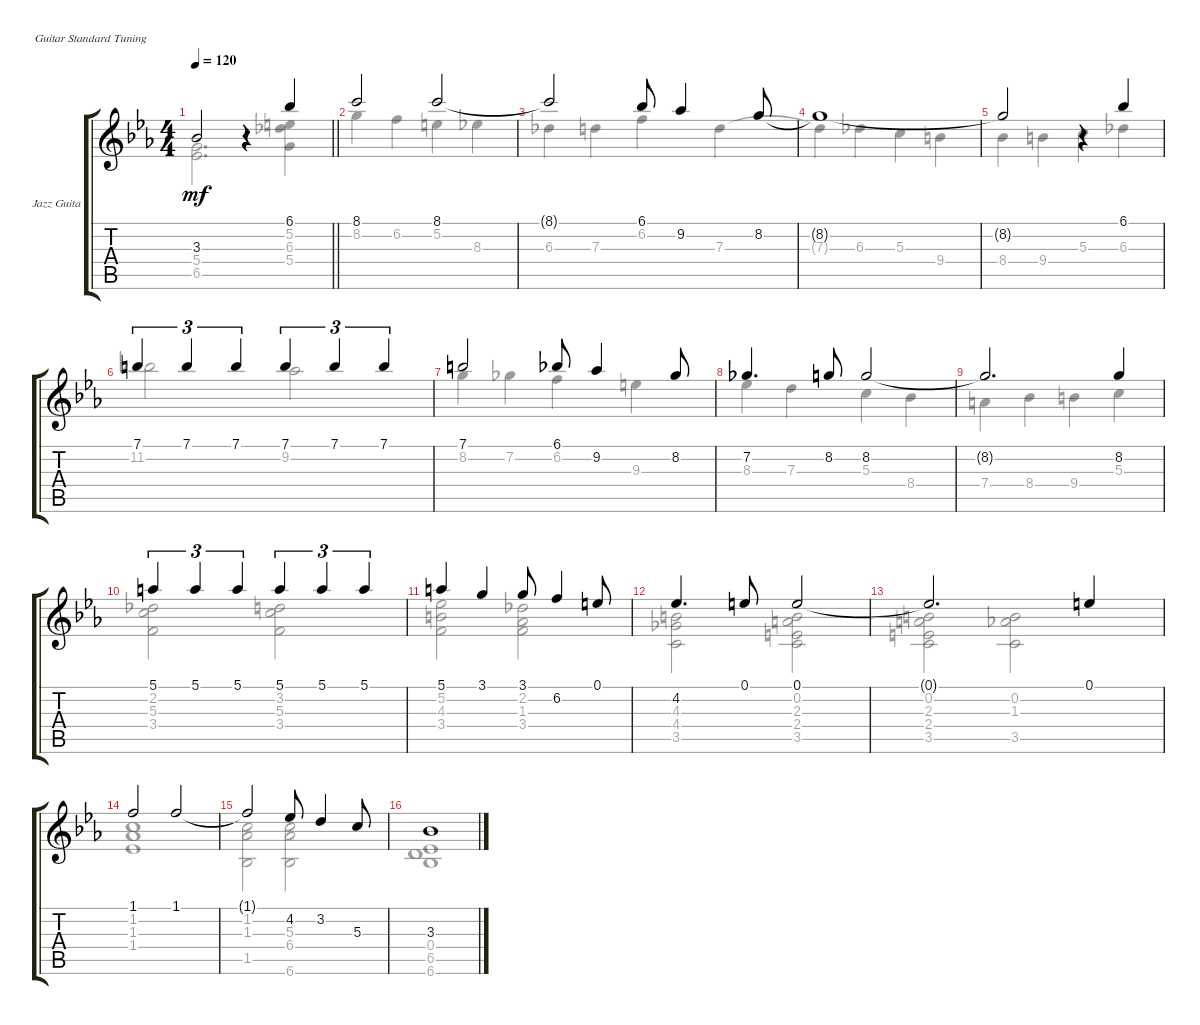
\bracketExtendMode groupsimilarinstruments
\firstSystemTrackNameOrientation horizontal
\otherSystemsTrackNameOrientation horizontal
\track ("Jazz Guitar" "Jazz Guita") {instrument electricguitarjazz}
\staff {score tabs}
\tuning (E4 B3 G3 D3 A2 E2)
\voice
\ts (4 4)
\tempo 120
\clef g2
\barLineRight lightlight
\ks eb
3.3{t}.2{dy mf} r.4 6.1.4 |
\section ("" "")
8.1.2 8.1.2 |
8.1{t}.2 6.1.8 9.2.4 8.2.8 |
8.2{t}.1 |
8.2{t}.2 r.4 6.1.4 |
7.1.4{tu (3 2)} 7.1.4{tu (3 2)} 7.1.4{tu (3 2)} 7.1.4{tu (3 2)} 7.1.4{tu (3 2)} 7.1.4{tu (3 2)} |
7.1.2 6.1.8 9.2.4 8.2.8 |
7.2.4{d} 8.2.8 8.2.2 |
8.2{t}.2{d} 8.2.4 |
5.1.4{tu (3 2)} 5.1.4{tu (3 2)} 5.1.4{tu (3 2)} 5.1.4{tu (3 2)} 5.1.4{tu (3 2)} 5.1.4{tu (3 2)} |
5.1.4 3.1.4 3.1.8 6.2.4 0.1.8 |
4.2.4{d} 0.1.8 0.1.2 |
0.1{t}.2{d} 0.1.4 |
1.1.2 1.1.2 |
1.1{t}.2 4.2.8 3.2.4 5.3.8 |
3.3.1
\voice
\clef g2
\ottava regular
\simile none
\barLineRight lightlight
\ks eb
(5.4 6.5{t}).2{d dy mf} (5.2 6.3 5.4).4 |
8.2.4 6.2.4 5.2.4 8.3.4 |
6.3.4 7.3.4 6.2.4 7.3.4 |
7.3{t}.4 6.3.4 5.3.4 9.4.4 |
8.4.4 9.4.4 5.3.4 6.3.4 |
11.2.2 9.2.2 |
8.2.4 7.2.4 6.2.4 9.3.4 |
8.3.4 7.3.4 5.3.4 8.4.4 |
7.4.4 8.4.4 9.4.4 5.3.4 |
(2.2 5.3 3.4).2 (3.2 5.3 3.4).2 |
(5.2 4.3 3.4).2 (2.2 1.3 3.4).2 |
(4.3 4.4 3.5).2 (0.2 2.3 2.4 3.5).2 |
(0.2 2.3 2.4 3.5).2 (0.2 1.3 3.5).2 |
(1.2 1.3 1.4).1 |
(1.2 1.3 1.5).2 (5.3 6.4 6.6).2 |
(6.5 0.4 6.6).1
